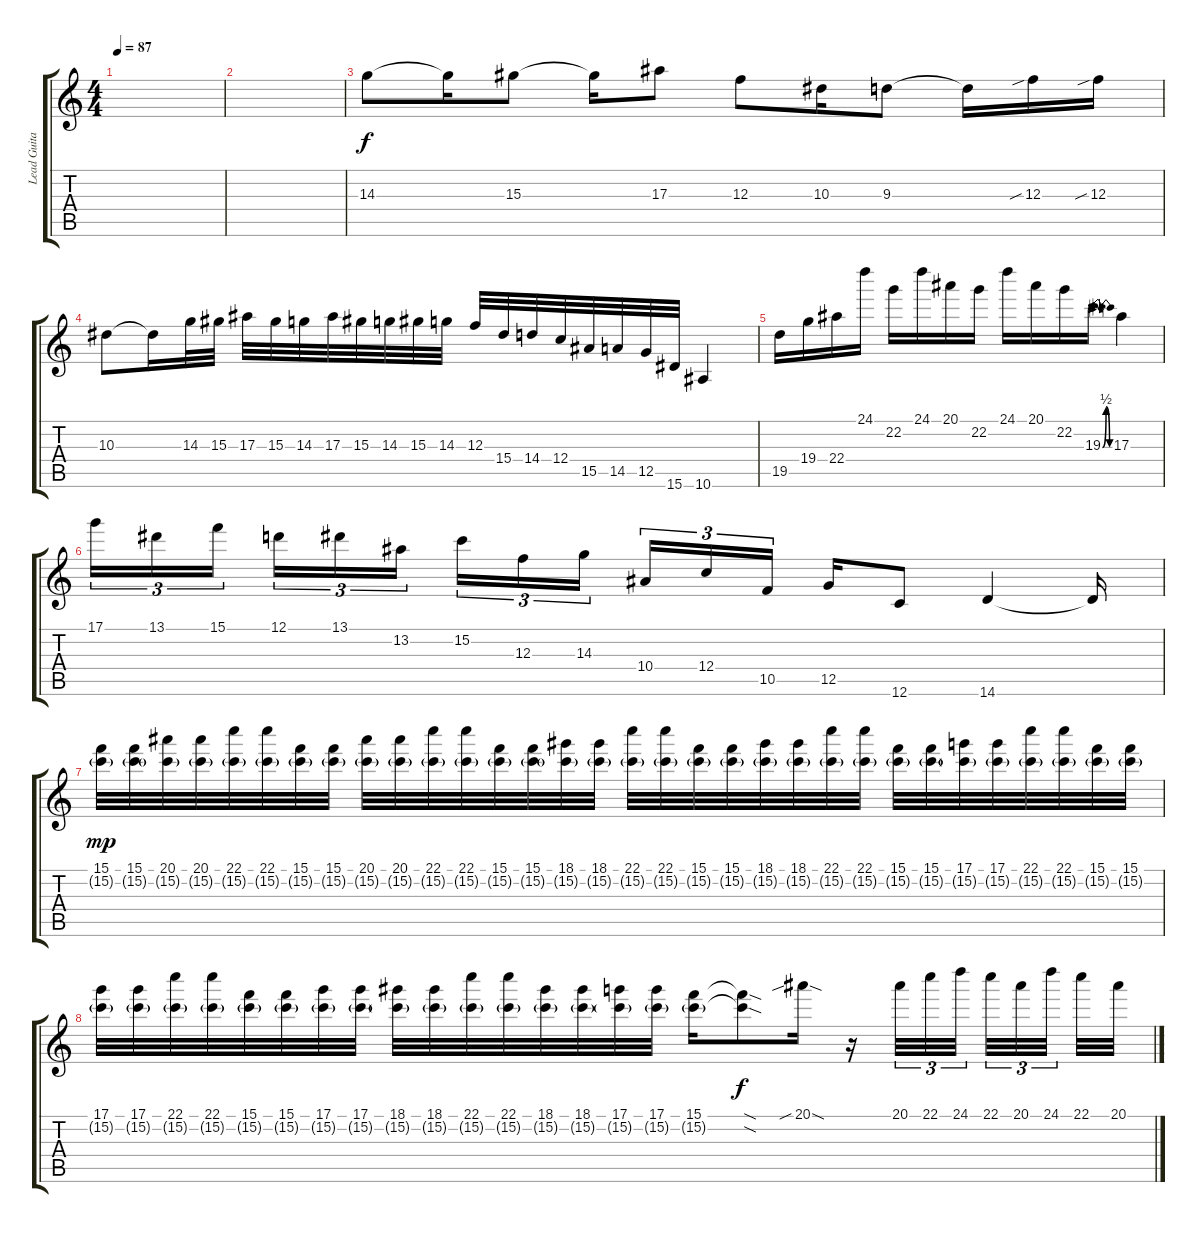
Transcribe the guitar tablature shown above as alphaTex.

\track ("Lead Guitar" "Lead Guita") {instrument distortionguitar}
\staff {score tabs}
\tuning (D4 A3 F3 C3 G2 C2) {hide}
\ts (4 4)
\tempo 87
\clef g2
\ks c
|
|
14.3.8 14.3{t}.16 15.3.8 15.3{t}.16 17.3.8 12.3.8 10.3.16 9.3.8 9.3{t}.16 12.3{sib}.16 12.3{sib}.16 |
10.3.8 10.3{t}.16 14.3.32 15.3.32 17.3.32 15.3.32 14.3.32 17.3.32 15.3.32 14.3.32 15.3.32 14.3.32 12.3.32 15.4.32 14.4.32 12.4.32 15.5.32 14.5.32 12.5.32 15.6.32 10.6.4 |
19.5.16 19.4.16 22.4.16 24.1.16 22.2.16 24.1.16 20.1.16 22.2.16 24.1.16 20.1.16 22.2.16 19.3{be (bendrelease 0 0 30 2 30 2 60 0)}.16 17.3.4 |
17.1.16{tu (3 2)} 13.1.16{tu (3 2)} 15.1.16{tu (3 2) beam splitsecondary} 12.1.16{tu (3 2)} 13.1.16{tu (3 2)} 13.2.16{tu (3 2)} 15.2.16{tu (3 2)} 12.3.16{tu (3 2)} 14.3.16{tu (3 2) beam splitsecondary} 10.4.16{tu (3 2)} 12.4.16{tu (3 2)} 10.5.16{tu (3 2)} 12.5.16 12.6.8 14.6.4 14.6{t}.16 |
(15.1 15.2{g}).32{dy mp} (15.1 15.2{g}).32 (20.1 15.2{g}).32 (20.1 15.2{g}).32 (22.1 15.2{g}).32 (22.1 15.2{g}).32 (15.1 15.2{g}).32 (15.1 15.2{g}).32 (20.1 15.2{g}).32 (20.1 15.2{g}).32 (22.1 15.2{g}).32 (22.1 15.2{g}).32 (15.1 15.2{g}).32 (15.1 15.2{g}).32 (18.1 15.2{g}).32 (18.1 15.2{g}).32 (22.1 15.2{g}).32 (22.1 15.2{g}).32 (15.1 15.2{g}).32 (15.1 15.2{g}).32 (18.1 15.2{g}).32 (18.1 15.2{g}).32 (22.1 15.2{g}).32 (22.1 15.2{g}).32 (15.1 15.2{g}).32 (15.1 15.2{g}).32 (17.1 15.2{g}).32 (17.1 15.2{g}).32 (22.1 15.2{g}).32 (22.1 15.2{g}).32 (15.1 15.2{g}).32 (15.1 15.2{g}).32 |
(17.1 15.2{g}).32 (17.1 15.2{g}).32 (22.1 15.2{g}).32 (22.1 15.2{g}).32 (15.1 15.2{g}).32 (15.1 15.2{g}).32 (17.1 15.2{g}).32 (17.1 15.2{g}).32 (18.1 15.2{g}).32 (18.1 15.2{g}).32 (22.1 15.2{g}).32 (22.1 15.2{g}).32 (18.1 15.2{g}).32 (18.1 15.2{g}).32 (17.1 15.2{g}).32 (17.1 15.2{g}).32 (15.1 15.2{g}).16 (15.1{sod t} 15.2{sod t}).8{dy f} 20.1{sib sod}.16 r.16 20.1.32{tu (3 2)} 22.1.32{tu (3 2)} 24.1.32{tu (3 2) beam splitsecondary} 22.1.32{tu (3 2)} 20.1.32{tu (3 2)} 24.1.32{tu (3 2) beam splitsecondary} 22.1.32 20.1.32
